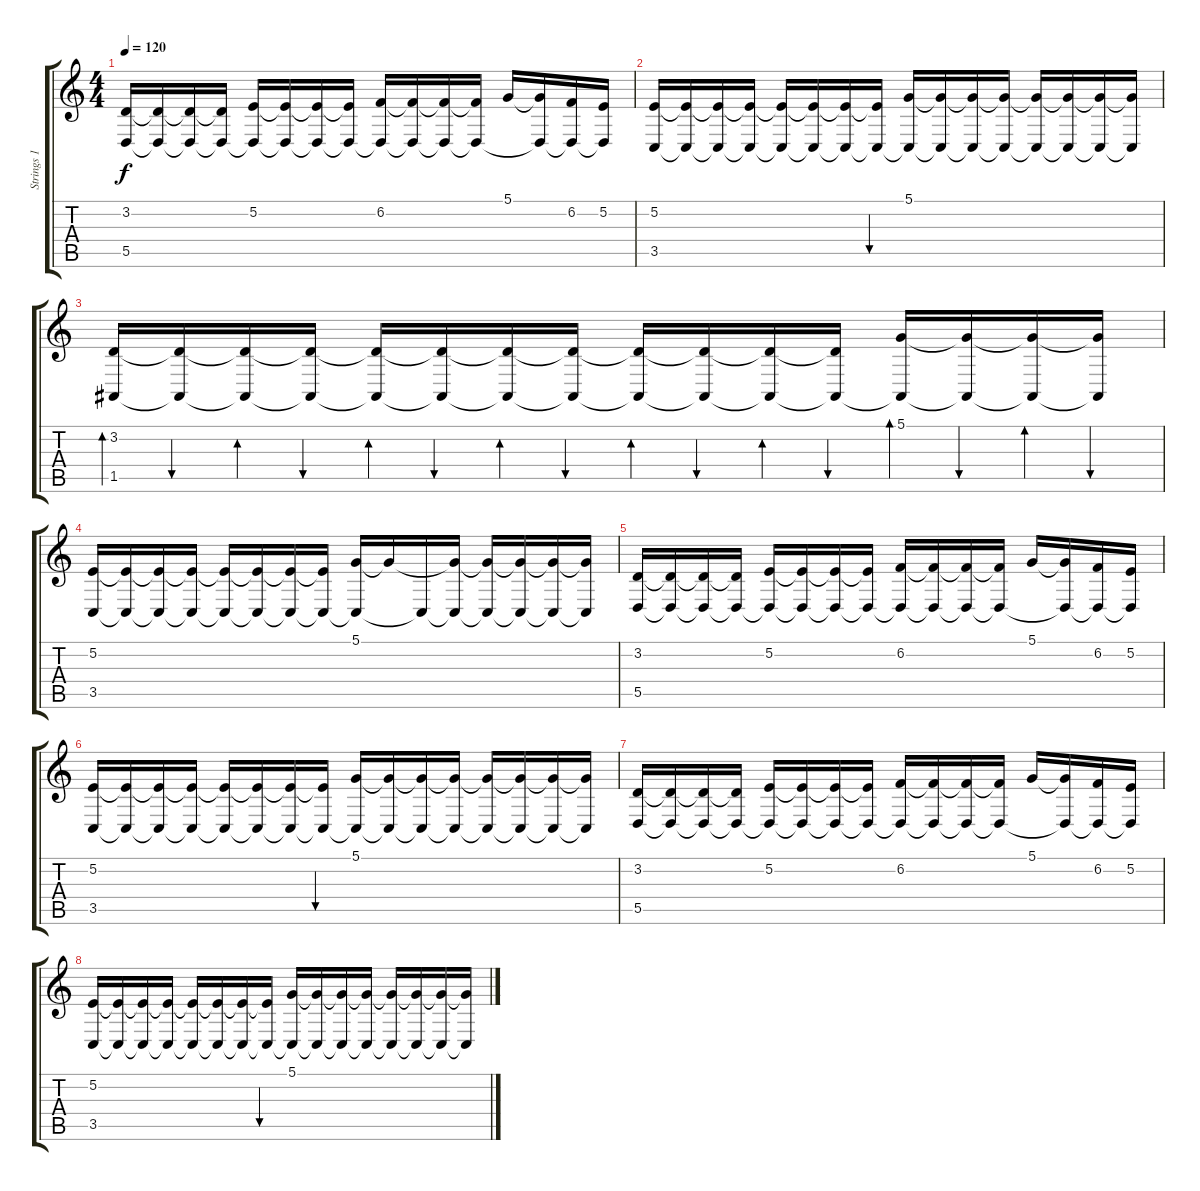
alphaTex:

\track ("Strings 1" "Strings 1") {instrument stringensemble1}
\staff {score tabs}
\tuning (D4 B3 D3 D3 A2 D2) {hide}
\ts (4 4)
\tempo 120
\clef g2
\ks c
(3.2 5.5).16{dy f volume 14} (3.2{t} 5.5{t}).16 (3.2{t} 5.5{t}).16 (3.2{t} 5.5{t}).16 (5.2 5.5{t}).16 (5.2{t} 5.5{t}).16 (5.2{t} 5.5{t}).16 (5.2{t} 5.5{t}).16 (6.2 5.5{t}).16 (6.2{t} 5.5{t}).16 (6.2{t} 5.5{t}).16 (6.2{t} 5.5{t}).16 5.1.16 (5.1{t} 5.5{t}).16 (6.2 5.5{t}).16 (5.2 5.5{t}).16 |
(5.2 3.5).16 (5.2{t} 3.5{t}).16 (5.2{t} 3.5{t}).16 (5.2{t} 3.5{t}).16 (5.2{t} 3.5{t}).16 (5.2{t} 3.5{t}).16 (5.2{t} 3.5{t}).16 (5.2{t} 3.5{t}).16{bu 60} (5.1 3.5{t}).16 (5.1{t} 3.5{t}).16 (5.1{t} 3.5{t}).16 (5.1{t} 3.5{t}).16 (5.1{t} 3.5{t}).16 (5.1{t} 3.5{t}).16 (5.1{t} 3.5{t}).16 (5.1{t} 3.5{t}).16 |
(3.2 1.5).16{bd 60} (3.2{t} 1.5{t}).16{bu 60} (3.2{t} 1.5{t}).16{bd 60} (3.2{t} 1.5{t}).16{bu 60} (3.2{t} 1.5{t}).16{bd 60} (3.2{t} 1.5{t}).16{bu 60} (3.2{t} 1.5{t}).16{bd 60} (3.2{t} 1.5{t}).16{bu 60} (3.2{t} 1.5{t}).16{bd 60} (3.2{t} 1.5{t}).16{bu 60} (3.2{t} 1.5{t}).16{bd 60} (3.2{t} 1.5{t}).16{bu 60} (5.1 1.5{t}).16{bd 60} (5.1{t} 1.5{t}).16{bu 60} (5.1{t} 1.5{t}).16{bd 60} (5.1{t} 1.5{t}).16{bu 60} |
(5.2 3.5).16 (5.2{t} 3.5{t}).16 (5.2{t} 3.5{t}).16 (5.2{t} 3.5{t}).16 (5.2{t} 3.5{t}).16 (5.2{t} 3.5{t}).16 (5.2{t} 3.5{t}).16 (5.2{t} 3.5{t}).16 (5.1 3.5{t}).16 5.1{t}.16 3.5{t}.16 (5.1{t} 3.5{t}).16 (5.1{t} 3.5{t}).16 (5.1{t} 3.5{t}).16 (5.1{t} 3.5{t}).16 (5.1{t} 3.5{t}).16 |
(3.2 5.5).16{volume 14} (3.2{t} 5.5{t}).16 (3.2{t} 5.5{t}).16 (3.2{t} 5.5{t}).16 (5.2 5.5{t}).16 (5.2{t} 5.5{t}).16 (5.2{t} 5.5{t}).16 (5.2{t} 5.5{t}).16 (6.2 5.5{t}).16 (6.2{t} 5.5{t}).16 (6.2{t} 5.5{t}).16 (6.2{t} 5.5{t}).16 5.1.16 (5.1{t} 5.5{t}).16 (6.2 5.5{t}).16 (5.2 5.5{t}).16 |
(5.2 3.5).16 (5.2{t} 3.5{t}).16 (5.2{t} 3.5{t}).16 (5.2{t} 3.5{t}).16 (5.2{t} 3.5{t}).16 (5.2{t} 3.5{t}).16 (5.2{t} 3.5{t}).16 (5.2{t} 3.5{t}).16{bu 60} (5.1 3.5{t}).16 (5.1{t} 3.5{t}).16 (5.1{t} 3.5{t}).16 (5.1{t} 3.5{t}).16 (5.1{t} 3.5{t}).16 (5.1{t} 3.5{t}).16 (5.1{t} 3.5{t}).16 (5.1{t} 3.5{t}).16 |
(3.2 5.5).16{volume 14} (3.2{t} 5.5{t}).16 (3.2{t} 5.5{t}).16 (3.2{t} 5.5{t}).16 (5.2 5.5{t}).16 (5.2{t} 5.5{t}).16 (5.2{t} 5.5{t}).16 (5.2{t} 5.5{t}).16 (6.2 5.5{t}).16 (6.2{t} 5.5{t}).16 (6.2{t} 5.5{t}).16 (6.2{t} 5.5{t}).16 5.1.16 (5.1{t} 5.5{t}).16 (6.2 5.5{t}).16 (5.2 5.5{t}).16 |
(5.2 3.5).16 (5.2{t} 3.5{t}).16 (5.2{t} 3.5{t}).16 (5.2{t} 3.5{t}).16 (5.2{t} 3.5{t}).16 (5.2{t} 3.5{t}).16 (5.2{t} 3.5{t}).16 (5.2{t} 3.5{t}).16{bu 60} (5.1 3.5{t}).16 (5.1{t} 3.5{t}).16 (5.1{t} 3.5{t}).16 (5.1{t} 3.5{t}).16 (5.1{t} 3.5{t}).16 (5.1{t} 3.5{t}).16 (5.1{t} 3.5{t}).16 (5.1{t} 3.5{t}).16
